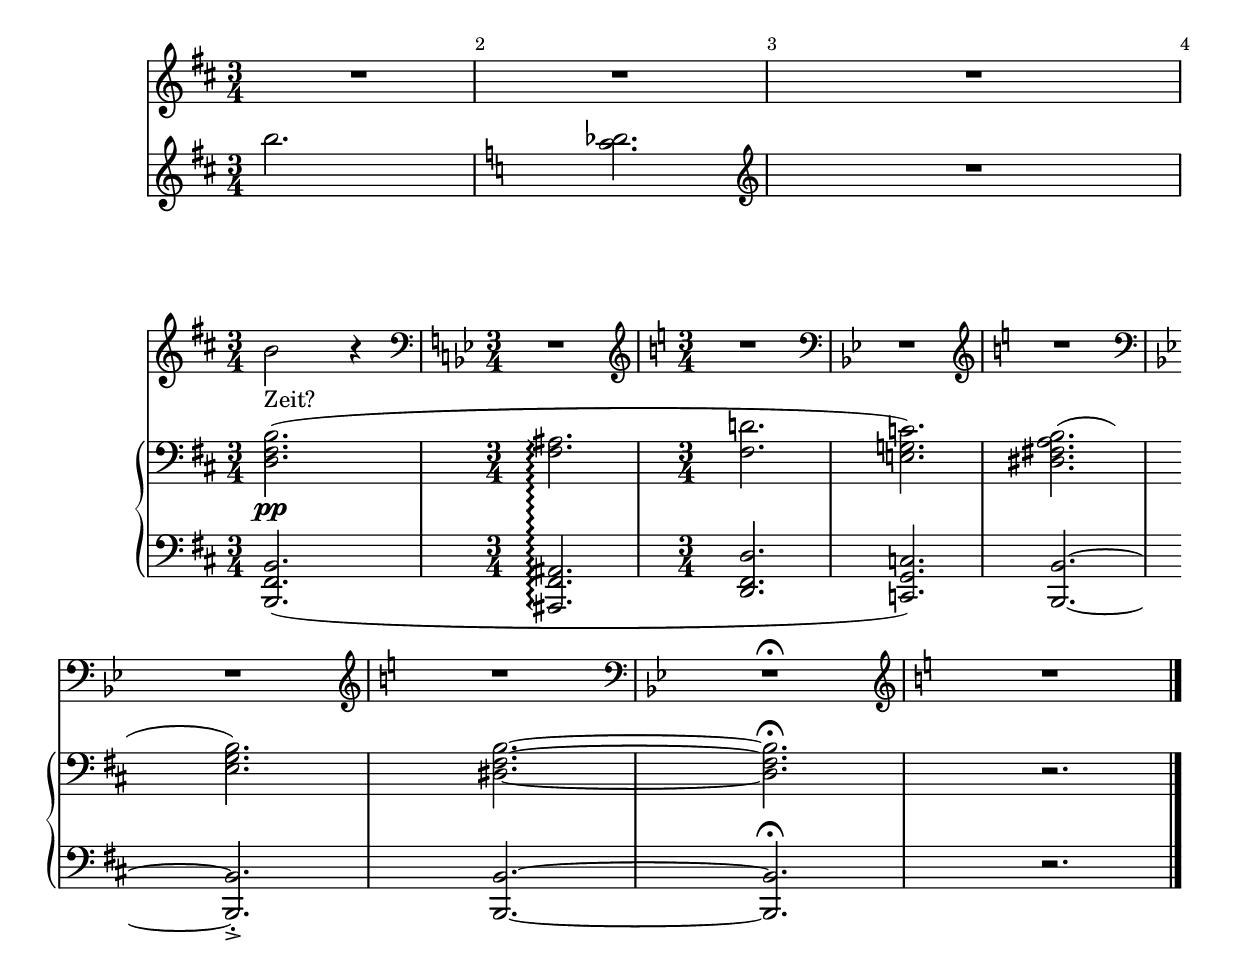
\version "2.16.0"

#(set-global-staff-size 20)

\version "2.16.0"

#(define (sort-by-X-coord sys grob-lst)
"Arranges a list of grobs in ascending order by their X-coordinates"
   (let* ((X-coord (lambda (x) (ly:grob-relative-coordinate x sys X)))
          (comparator (lambda (p q) (< (X-coord p) (X-coord q)))))

     (sort grob-lst comparator)))

#(define (find-bounding-grobs note-column grob-lst)
   (let* ((sys (ly:grob-system note-column))
          (X-coord (lambda (n) (ly:grob-relative-coordinate n sys X)))
          (note-column-X (X-coord note-column)))

      (define (helper lst)
        (if (and (< (X-coord (car lst)) note-column-X)
                 (> (X-coord (cadr lst)) note-column-X))
            (cons (car lst) (cadr lst))
            (if (null? (cddr lst))
                (cons note-column note-column)
                (helper (cdr lst)))))

      (helper grob-lst)))

#(define (read-out ls1 ls2 ls3 symbol)
"Filters all elements of ls1 from ls2 and appends it to ls3"
(set! ls3 (append ls3 (filter (lambda (x) (eq? (car ls1) (symbol x))) ls2)))
  (if (null? (cdr ls1))
      ls3
      (read-out (cdr ls1) ls2 ls3 symbol)))

#(define ((center-note-column x-offs) grob)
     (let* ((sys (ly:grob-system grob))
            (elements-lst (ly:grob-array->list (ly:grob-object sys 'all-elements)))
            (grob-name (lambda (x) (assq-ref (ly:grob-property x 'meta) 'name)))
            (X-extent (lambda (q) (ly:grob-extent q sys X)))
      ;; NoteColumn
            (note-column-coord (ly:grob-relative-coordinate grob sys X))
            (grob-ext (X-extent grob))
            (grob-length (interval-length grob-ext))
      ;; NoteHeads
            (note-heads (ly:grob-object grob 'note-heads))
            (note-heads-grobs (if (not (null? note-heads))
                         (ly:grob-array->list note-heads)
                         '()))
            (one-note-head (if (not (null? note-heads-grobs))
                        (car note-heads-grobs)
                        '()))
            (one-note-head-length (if (not (null? one-note-head))
                             (interval-length (X-extent one-note-head)) ;; NB
                             0))
      ;; Stem
            (stem (ly:grob-object grob 'stem))
            (stem-dir (ly:grob-property stem 'direction))
            (stem-length-x (interval-length (X-extent stem))) ;; NB
      ;; DotColumn
            (dot-column (ly:note-column-dot-column grob))
      ;; AccidentalPlacement
            (accidental-placement (ly:note-column-accidentals grob))
      ;; Arpeggio
            (arpeggio (ly:grob-object grob 'arpeggio))
      ;; Rest
            (rest (ly:grob-object grob 'rest))
      ;; Grobs to center between
            (args (list 'BarLine
                        'Clef
                        'KeySignature
                        'KeyCancellation
                        'TimeSignature))
            (grob-lst (read-out args elements-lst '() grob-name))
            (new-grob-lst (remove (lambda (x) (interval-empty? (X-extent x))) grob-lst))
            (sorted-grob-lst (sort-by-X-coord sys new-grob-lst))
      ;; Bounds
            (bounds (find-bounding-grobs grob sorted-grob-lst))
            (left (cdr (X-extent (car bounds))))
            (right (car (X-extent (cdr bounds))))

            (basic-offset
              (- (average left right)
                 (interval-center (X-extent grob))
                 (* -1 x-offs)))
            (dir-correction
              (if (> grob-length one-note-head-length)
                  (* stem-dir (* -2 stem-length-x) grob-length)
                  0))

            ) ;; End of Defs in let*

   ;; Calculation
   (begin
     (for-each
       (lambda (x)
         (cond ((ly:grob? x)
          (ly:grob-translate-axis!
            x
            (- basic-offset dir-correction)
            X))))
        (list
          (cond ((not (null? note-heads)) grob))
          dot-column accidental-placement arpeggio rest))
  )))

#(ly:expect-warning "deprecated: missing `.' in property path Staff.NoteColumn.after-line-breaking")
#(define centerNoteColumnOn #{ \override Staff.NoteColumn #'after-line-breaking = #(center-note-column 0) #})

#(ly:expect-warning "deprecated: missing `.' in property path NoteColumn.after-line-breaking")
#(define centerNoteColumnOff #{ \revert Staff.NoteColumn #'after-line-breaking #})

#(define onceCenterNoteColumn (define-music-function (parser location x-offs)(number?)
#{
        #(ly:expect-warning "deprecated: missing `.' in property path Staff.NoteColumn.after-line-breaking")
        \once \override Staff.NoteColumn #'after-line-breaking = #(center-note-column x-offs)
#}))


\paper {
        ragged-right = ##f
}
%%{
% tiny example:

   <<
   \new Staff
   { \time 3/4 \key b\minor R2.*3 }
   \new Staff
   {
     \time 3/4 \key b\minor b''2.
     \key a\minor \onceCenterNoteColumn #0 <a'' bes''>2.
     \clef "treble" R
   }
   >>
%}
%%{
% full test:
\layout {
        %indent = 0
    \context {
      \Score
      \override NonMusicalPaperColumn #'line-break-permission = ##f
      \override BarNumber #'break-visibility = #'#(#t #t #t)
    }
    \context {
      \Staff
      %\remove Time_signature_engraver
      %\remove Key_engraver
      %\remove Clef_engraver
    }
}

\markup \vspace #2

testVoice = \relative c' {
        \key b\minor
        \time 3/4
        b'2_"Zeit?" r4
        \key g\minor
        \time 3/4
        \clef "bass"
        R2.
        \key a\minor
        \time 3/4
        \clef "treble"
        R2.
        \key g\minor
        \clef "bass"
        R2.
        \key a\minor
        \clef "treble"
%5
        R2. \break
        \key g\minor
        \clef "bass"
        R2.
        \key a\minor
        \clef "treble"
%7
        R2.
        \key g\minor
        \clef "bass"
        R2.*1\fermataMarkup
        \key a\minor
        \clef "treble"
        R
        \bar "|."
}

voice = \relative c' {
        \key b\minor
        \time 3/4
        b'2 r4
        R2.*6
        R2.*1\fermataMarkup
        R
        \bar "|."
}

pUp = \relative c' {
        \key b\minor
        \clef "bass"
        \time 3/4

%        \stemUp

        <d, fis b>2.\pp  (
        \centerNoteColumnOn
        \once \override Score.Arpeggio #'padding = #-1.5
        \set Score.connectArpeggios = ##t
        <fis ais>\arpeggio
        <fis d'!>
        <e! g! c!>  )
%5
        \onceCenterNoteColumn #-0.4
        <dis fis! a b> (
        <e g b> )
%7
        <dis fis b> ~
        <dis fis b>\fermata
        r
}

pDown = \relative c' {
        \key b\minor
        \clef "bass"
        \time 3/4
        <b,, fis' b>2. ( |
        \centerNoteColumnOn
        <ais fis' ais>\arpeggio |
        <d fis d'>  |
        <c g' c> ) |
%5
\onceCenterNoteColumn #-0.4
        <b b'> ~ |
        <b b'>-.-> |
%7
        <b b'> ~ |
        <b b'>\fermata |
        r
}
\score {
  <<
    \new Staff %\voice
               \testVoice
    \new PianoStaff <<
        \new Staff <<
           \pUp
        >>
        \new Staff <<
           \pDown
        >>
        >>
  >>
  \layout {
    \context {
      \Score
      \remove "Bar_number_engraver"
    }
  }
}
%}
